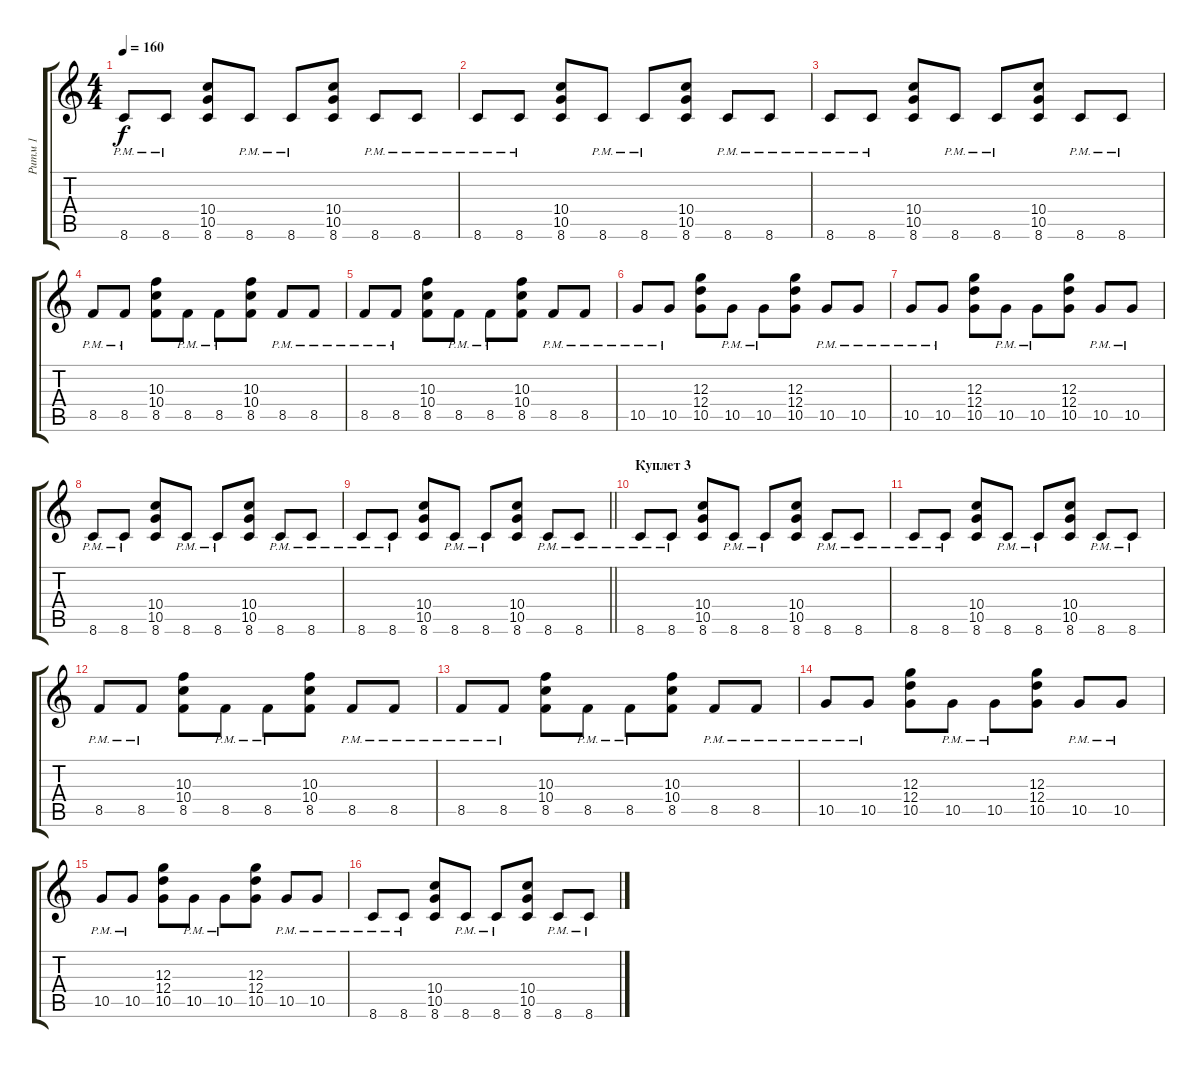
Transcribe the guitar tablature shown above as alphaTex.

\track ("Ритм 1" "Ритм 1") {instrument distortionguitar}
\staff {score tabs}
\tuning (E4 B3 G3 D3 A2 E2) {hide}
\ts (4 4)
\tempo 160
\clef g2
\ks c
8.6{pm}.8{dy f} 8.6{pm}.8 (10.4 10.5 8.6).8 8.6{pm}.8 8.6{pm}.8 (10.4 10.5 8.6).8 8.6{pm}.8 8.6{pm}.8 |
8.6{pm}.8 8.6{pm}.8 (10.4 10.5 8.6).8 8.6{pm}.8 8.6{pm}.8 (10.4 10.5 8.6).8 8.6{pm}.8 8.6{pm}.8 |
8.6{pm}.8 8.6{pm}.8 (10.4 10.5 8.6).8 8.6{pm}.8 8.6{pm}.8 (10.4 10.5 8.6).8 8.6{pm}.8 8.6{pm}.8 |
8.5{pm}.8 8.5{pm}.8 (10.3 10.4 8.5).8 8.5{pm}.8 8.5{pm}.8 (10.3 10.4 8.5).8 8.5{pm}.8 8.5{pm}.8 |
8.5{pm}.8 8.5{pm}.8 (10.3 10.4 8.5).8 8.5{pm}.8 8.5{pm}.8 (10.3 10.4 8.5).8 8.5{pm}.8 8.5{pm}.8 |
10.5{pm}.8 10.5{pm}.8 (12.3 12.4 10.5).8 10.5{pm}.8 10.5{pm}.8 (12.3 12.4 10.5).8 10.5{pm}.8 10.5{pm}.8 |
10.5{pm}.8 10.5{pm}.8 (12.3 12.4 10.5).8 10.5{pm}.8 10.5{pm}.8 (12.3 12.4 10.5).8 10.5{pm}.8 10.5{pm}.8 |
8.6{pm}.8 8.6{pm}.8 (10.4 10.5 8.6).8 8.6{pm}.8 8.6{pm}.8 (10.4 10.5 8.6).8 8.6{pm}.8 8.6{pm}.8 |
\barLineRight lightlight
8.6{pm}.8 8.6{pm}.8 (10.4 10.5 8.6).8 8.6{pm}.8 8.6{pm}.8 (10.4 10.5 8.6).8 8.6{pm}.8 8.6{pm}.8 |
\section ("" "Куплет 3")
8.6{pm}.8 8.6{pm}.8 (10.4 10.5 8.6).8 8.6{pm}.8 8.6{pm}.8 (10.4 10.5 8.6).8 8.6{pm}.8 8.6{pm}.8 |
8.6{pm}.8 8.6{pm}.8 (10.4 10.5 8.6).8 8.6{pm}.8 8.6{pm}.8 (10.4 10.5 8.6).8 8.6{pm}.8 8.6{pm}.8 |
8.5{pm}.8 8.5{pm}.8 (10.3 10.4 8.5).8 8.5{pm}.8 8.5{pm}.8 (10.3 10.4 8.5).8 8.5{pm}.8 8.5{pm}.8 |
8.5{pm}.8 8.5{pm}.8 (10.3 10.4 8.5).8 8.5{pm}.8 8.5{pm}.8 (10.3 10.4 8.5).8 8.5{pm}.8 8.5{pm}.8 |
10.5{pm}.8 10.5{pm}.8 (12.3 12.4 10.5).8 10.5{pm}.8 10.5{pm}.8 (12.3 12.4 10.5).8 10.5{pm}.8 10.5{pm}.8 |
10.5{pm}.8 10.5{pm}.8 (12.3 12.4 10.5).8 10.5{pm}.8 10.5{pm}.8 (12.3 12.4 10.5).8 10.5{pm}.8 10.5{pm}.8 |
8.6{pm}.8 8.6{pm}.8 (10.4 10.5 8.6).8 8.6{pm}.8 8.6{pm}.8 (10.4 10.5 8.6).8 8.6{pm}.8 8.6{pm}.8
